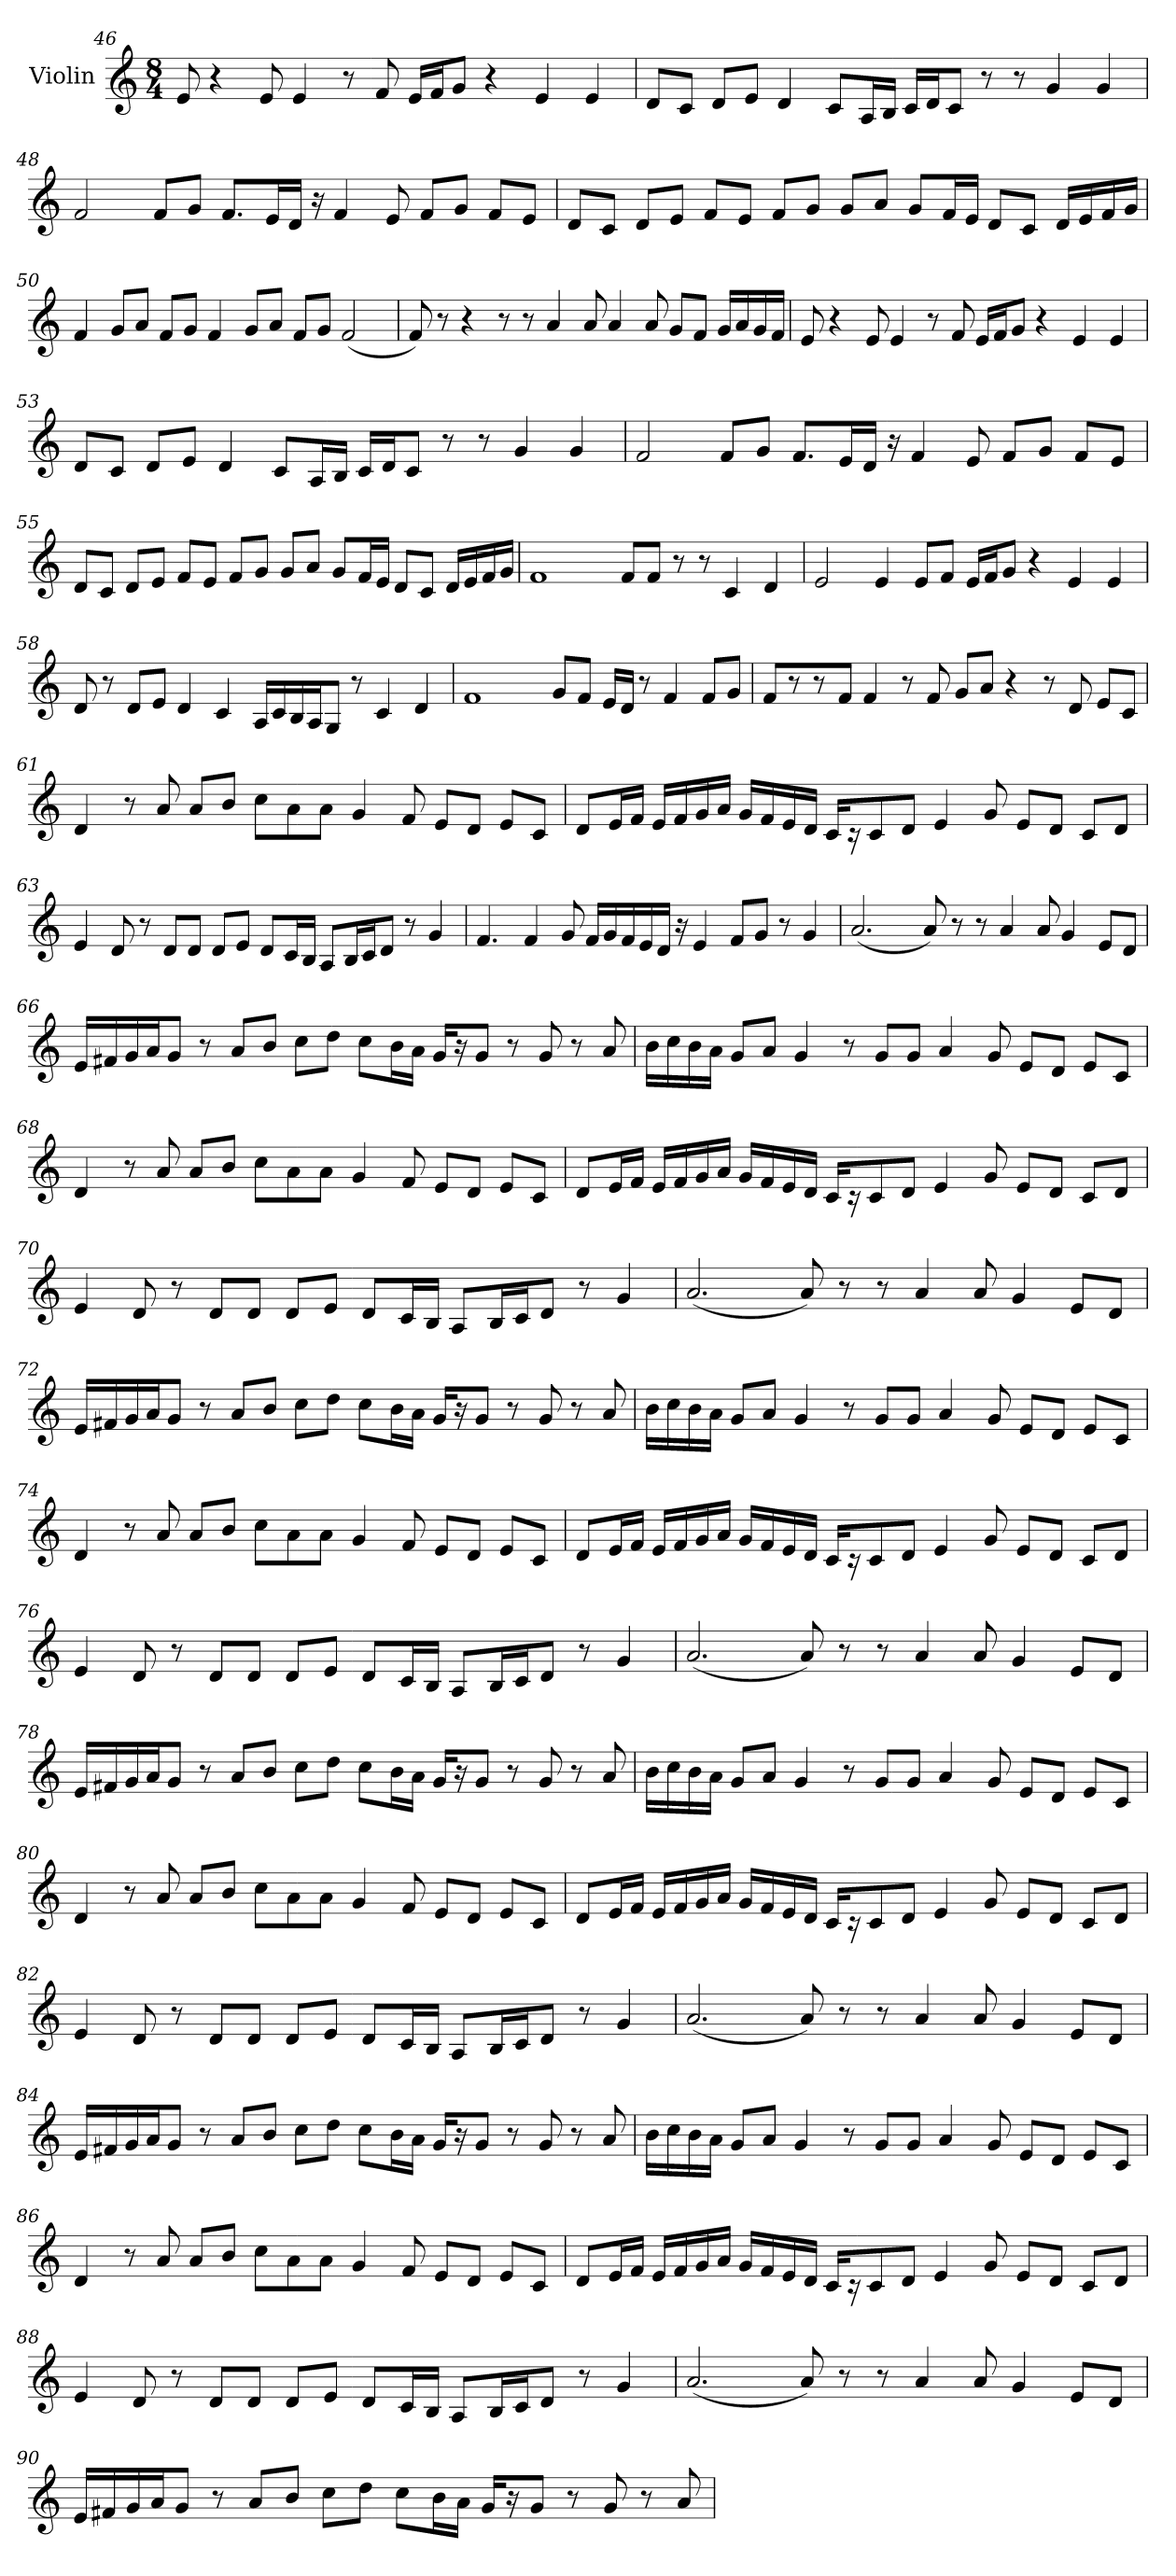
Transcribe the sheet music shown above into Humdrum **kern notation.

**kern
*part1
*staff1
*I"Violin
!!LO:PB:g=z
*clefG2
*k[]
*C:
*M8/4
=46
8e/
4r
8e/
4e/
8r
8f/
16e/LL
16f/J
8g/J
4r
4e/
4e/
=47
8d/L
8c/J
8d/L
8e/J
4d/
8c/L
16A/L
16B/JJ
16c/LL
16d/J
8c/J
8r
8r
4g/
4g/
!!LO:LB:g=z
=48
2f/
8f/L
8g/J
8.f/L
16e/L
16d/JJ
16r
4f/
8e/
8f/L
8g/J
8f/L
8e/J
=49
8d/L
8c/J
8d/L
8e/J
8f/L
8e/J
8f/L
8g/J
8g/L
8a/J
8g/L
16f/L
16e/JJ
8d/L
8c/J
16d/LL
16e/
16f/
16g/JJ
!!LO:LB:g=z
=50
4f/
8g/L
8a/J
8f/L
8g/J
4f/
8g/L
8a/J
8f/L
8g/J
(<2f/
=51
8f/)
8r
4r
8r
8r
4a/
8a/
4a/
8a/
8g/L
8f/J
16g/LL
16a/
16g/
16f/JJ
!!LO:LB:g=z
=52
8e/
4r
8e/
4e/
8r
8f/
16e/LL
16f/J
8g/J
4r
4e/
4e/
=53
8d/L
8c/J
8d/L
8e/J
4d/
8c/L
16A/L
16B/JJ
16c/LL
16d/J
8c/J
8r
8r
4g/
4g/
!!LO:LB:g=z
=54
2f/
8f/L
8g/J
8.f/L
16e/L
16d/JJ
16r
4f/
8e/
8f/L
8g/J
8f/L
8e/J
=55
8d/L
8c/J
8d/L
8e/J
8f/L
8e/J
8f/L
8g/J
8g/L
8a/J
8g/L
16f/L
16e/JJ
8d/L
8c/J
16d/LL
16e/
16f/
16g/JJ
!!LO:LB:g=z
=56
1f
8f/L
8f/J
8r
8r
4c/
4d/
=57
2e/
4e/
8e/L
8f/J
16e/LL
16f/J
8g/J
4r
4e/
4e/
!!LO:LB:g=z
=58
8d/
8r
8d/L
8e/J
4d/
4c/
16A/LL
16c/
16B/
16A/J
8G/J
8r
4c/
4d/
=59
1f
8g/L
8f/J
16e/LL
16d/JJ
8r
4f/
8f/L
8g/J
!!LO:LB:g=z
=60
8f/L
8r
8r
8f/J
4f/
8r
8f/
8g/L
8a/J
4r
8r
8d/
8e/L
8c/J
=61
4d/
8r
8a/
8a/L
8b/J
8cc\L
8a\
8a\J
4g/
8f/
8e/L
8d/J
8e/L
8c/J
!!LO:PB:g=z
=62
8d/L
16e/L
16f/JJ
16e/LL
16f/
16g/
16a/JJ
16g/LL
16f/
16e/
16d/JJ
16c/KL
16r
8c/
8d/J
4e/
8g/
8e/L
8d/J
8c/L
8d/J
!!LO:LB:g=z
=63
4e/
8d/
8r
8d/L
8d/J
8d/L
8e/J
8d/L
16c/L
16B/JJ
8A/L
16B/L
16c/J
8d/J
8r
4g/
!!LO:LB:g=z
=64
4.f/
4f/
8g/
16f/LL
16g/
16f/
16e/
16d/JJ
16r
4e/
8f/L
8g/J
8r
4g/
=65
(<2.a/
8a/)
8r
8r
4a/
8a/
4g/
8e/L
8d/J
!!LO:LB:g=z
=66
16e/LL
16f#X/
16g/
16a/J
8g/J
8r
8a/L
8b/J
8cc\L
8dd\J
8cc\L
16b\L
16a\JJ
16g/KL
16r
8g/J
8r
8g/
8r
8a/
=67
16b\LL
16cc\
16b\
16a\JJ
8g/L
8a/J
4g/
8r
8g/L
8g/J
4a/
8g/
8e/L
8d/J
8e/L
8c/J
!!LO:LB:g=z
=68
4d/
8r
8a/
8a/L
8b/J
8cc\L
8a\
8a\J
4g/
8f/
8e/L
8d/J
8e/L
8c/J
=69
8d/L
16e/L
16f/JJ
16e/LL
16f/
16g/
16a/JJ
16g/LL
16f/
16e/
16d/JJ
16c/KL
16r
8c/
8d/J
4e/
8g/
8e/L
8d/J
8c/L
8d/J
!!LO:LB:g=z
=70
4e/
8d/
8r
8d/L
8d/J
8d/L
8e/J
8d/L
16c/L
16B/JJ
8A/L
16B/L
16c/J
8d/J
8r
4g/
=71
(<2.a/
8a/)
8r
8r
4a/
8a/
4g/
8e/L
8d/J
!!LO:LB:g=z
=72
16e/LL
16f#X/
16g/
16a/J
8g/J
8r
8a/L
8b/J
8cc\L
8dd\J
8cc\L
16b\L
16a\JJ
16g/KL
16r
8g/J
8r
8g/
8r
8a/
=73
16b\LL
16cc\
16b\
16a\JJ
8g/L
8a/J
4g/
8r
8g/L
8g/J
4a/
8g/
8e/L
8d/J
8e/L
8c/J
!!LO:LB:g=z
=74
4d/
8r
8a/
8a/L
8b/J
8cc\L
8a\
8a\J
4g/
8f/
8e/L
8d/J
8e/L
8c/J
=75
8d/L
16e/L
16f/JJ
16e/LL
16f/
16g/
16a/JJ
16g/LL
16f/
16e/
16d/JJ
16c/KL
16r
8c/
8d/J
4e/
8g/
8e/L
8d/J
8c/L
8d/J
!!LO:PB:g=z
=76
4e/
8d/
8r
8d/L
8d/J
8d/L
8e/J
8d/L
16c/L
16B/JJ
8A/L
16B/L
16c/J
8d/J
8r
4g/
=77
(<2.a/
8a/)
8r
8r
4a/
8a/
4g/
8e/L
8d/J
!!LO:PB:g=z
=78
16e/LL
16f#X/
16g/
16a/J
8g/J
8r
8a/L
8b/J
8cc\L
8dd\J
8cc\L
16b\L
16a\JJ
16g/KL
16r
8g/J
8r
8g/
8r
8a/
=79
16b\LL
16cc\
16b\
16a\JJ
8g/L
8a/J
4g/
8r
8g/L
8g/J
4a/
8g/
8e/L
8d/J
8e/L
8c/J
!!LO:LB:g=z
=80
4d/
8r
8a/
8a/L
8b/J
8cc\L
8a\
8a\J
4g/
8f/
8e/L
8d/J
8e/L
8c/J
=81
8d/L
16e/L
16f/JJ
16e/LL
16f/
16g/
16a/JJ
16g/LL
16f/
16e/
16d/JJ
16c/KL
16r
8c/
8d/J
4e/
8g/
8e/L
8d/J
8c/L
8d/J
!!LO:LB:g=z
=82
4e/
8d/
8r
8d/L
8d/J
8d/L
8e/J
8d/L
16c/L
16B/JJ
8A/L
16B/L
16c/J
8d/J
8r
4g/
=83
(<2.a/
8a/)
8r
8r
4a/
8a/
4g/
8e/L
8d/J
!!LO:LB:g=z
=84
16e/LL
16f#X/
16g/
16a/J
8g/J
8r
8a/L
8b/J
8cc\L
8dd\J
8cc\L
16b\L
16a\JJ
16g/KL
16r
8g/J
8r
8g/
8r
8a/
=85
16b\LL
16cc\
16b\
16a\JJ
8g/L
8a/J
4g/
8r
8g/L
8g/J
4a/
8g/
8e/L
8d/J
8e/L
8c/J
!!LO:LB:g=z
=86
4d/
8r
8a/
8a/L
8b/J
8cc\L
8a\
8a\J
4g/
8f/
8e/L
8d/J
8e/L
8c/J
=87
8d/L
16e/L
16f/JJ
16e/LL
16f/
16g/
16a/JJ
16g/LL
16f/
16e/
16d/JJ
16c/KL
16r
8c/
8d/J
4e/
8g/
8e/L
8d/J
8c/L
8d/J
!!LO:LB:g=z
=88
4e/
8d/
8r
8d/L
8d/J
8d/L
8e/J
8d/L
16c/L
16B/JJ
8A/L
16B/L
16c/J
8d/J
8r
4g/
=89
(<2.a/
8a/)
8r
8r
4a/
8a/
4g/
8e/L
8d/J
!!LO:LB:g=z
=90
16e/LL
16f#X/
16g/
16a/J
8g/J
8r
8a/L
8b/J
8cc\L
8dd\J
8cc\L
16b\L
16a\JJ
16g/KL
16r
8g/J
8r
8g/
8r
8a/
=
*-
